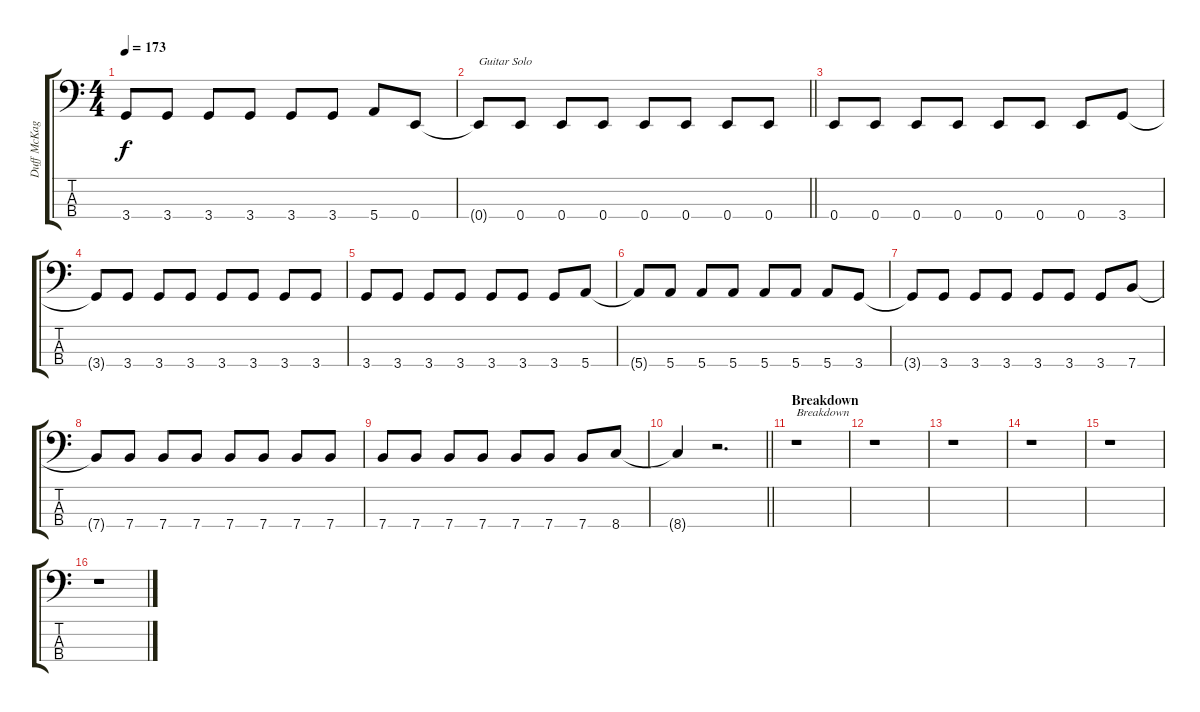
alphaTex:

\track ("Duff McKagan" "Duff McKag") {instrument electricbassfinger}
\staff {score tabs}
\tuning (G2 D2 A1 E1) {hide}
\ts (4 4)
\tempo 173
\clef f4
\ks c
3.4.8{dy f} 3.4.8 3.4.8 3.4.8 3.4.8 3.4.8 5.4.8 0.4.8 |
\barLineRight lightlight
0.4{t}.8{txt "Guitar Solo"} 0.4.8 0.4.8 0.4.8 0.4.8 0.4.8 0.4.8 0.4.8 |
0.4.8 0.4.8 0.4.8 0.4.8 0.4.8 0.4.8 0.4.8 3.4.8 |
3.4{t}.8 3.4.8 3.4.8 3.4.8 3.4.8 3.4.8 3.4.8 3.4.8 |
3.4.8 3.4.8 3.4.8 3.4.8 3.4.8 3.4.8 3.4.8 5.4.8 |
5.4{t}.8 5.4.8 5.4.8 5.4.8 5.4.8 5.4.8 5.4.8 3.4.8 |
3.4{t}.8 3.4.8 3.4.8 3.4.8 3.4.8 3.4.8 3.4.8 7.4.8 |
7.4{t}.8 7.4.8 7.4.8 7.4.8 7.4.8 7.4.8 7.4.8 7.4.8 |
7.4.8 7.4.8 7.4.8 7.4.8 7.4.8 7.4.8 7.4.8 8.4.8 |
\barLineRight lightlight
8.4{t}.4 r.2{d} |
\section ("" "Breakdown")
r.1{txt "Breakdown"} |
r.1 |
r.1 |
r.1 |
r.1 |
r.1
